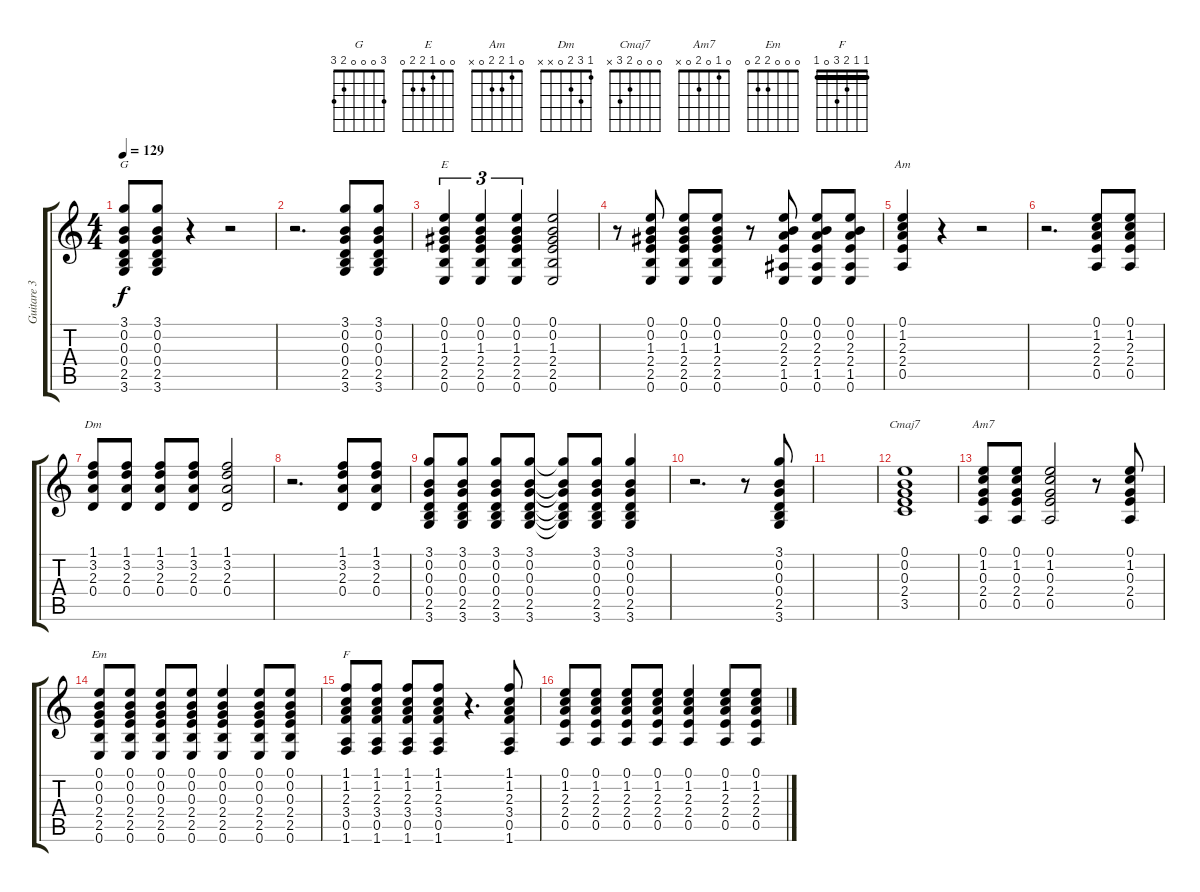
\track ("Guitare 3" "Guitare 3") {instrument acousticguitarnylon}
\staff {score tabs}
\tuning (E4 B3 G3 D3 A2 E2) {hide}
\chord ("G" 3 0 0 0 2 3)
\chord ("E" 0 0 1 2 2 0)
\chord ("Am" 0 1 2 2 0 x)
\chord ("Dm" 1 3 2 0 x x)
\chord ("Cmaj7" 0 0 0 2 3 x)
\chord ("Am7" 0 1 0 2 0 x)
\chord ("Em" 0 0 0 2 2 0)
\chord ("F" 1 1 2 3 0 1) {barre 1}
\ts (4 4)
\tempo 129
\clef g2
\ks c
(3.1 0.2 0.3 0.4 2.5 3.6).8{ch "G" dy f} (3.1 0.2 0.3 0.4 2.5 3.6).8 r.4 r.2 |
r.2{d} (3.1 0.2 0.3 0.4 2.5 3.6).8 (3.1 0.2 0.3 0.4 2.5 3.6).8 |
(0.1 0.2 1.3 2.4 2.5 0.6).4{tu (3 2) ch "E"} (0.1 0.2 1.3 2.4 2.5 0.6).4{tu (3 2)} (0.1 0.2 1.3 2.4 2.5 0.6).4{tu (3 2)} (0.1 0.2 1.3 2.4 2.5 0.6).2 |
r.8 (0.1 0.2 1.3 2.4 2.5 0.6).8 (0.1 0.2 1.3 2.4 2.5 0.6).8 (0.1 0.2 1.3 2.4 2.5 0.6).8 r.8 (0.1 0.2 2.3 2.4 1.5 0.6).8 (0.1 0.2 2.3 2.4 1.5 0.6).8 (0.1 0.2 2.3 2.4 1.5 0.6).8 |
(0.1 1.2 2.3 2.4 0.5).4{ch "Am"} r.4 r.2 |
r.2{d} (0.1 1.2 2.3 2.4 0.5).8 (0.1 1.2 2.3 2.4 0.5).8 |
(1.1 3.2 2.3 0.4).8{ch "Dm"} (1.1 3.2 2.3 0.4).8 (1.1 3.2 2.3 0.4).8 (1.1 3.2 2.3 0.4).8 (1.1 3.2 2.3 0.4).2 |
r.2{d} (1.1 3.2 2.3 0.4).8 (1.1 3.2 2.3 0.4).8 |
(3.1 0.2 0.3 0.4 2.5 3.6).8 (3.1 0.2 0.3 0.4 2.5 3.6).8 (3.1 0.2 0.3 0.4 2.5 3.6).8 (3.1 0.2 0.3 0.4 2.5 3.6).8 (3.1{t} 0.2{t} 0.3{t} 0.4{t} 2.5{t} 3.6{t}).8 (3.1 0.2 0.3 0.4 2.5 3.6).8 (3.1 0.2 0.3 0.4 2.5 3.6).4 |
r.2{d} r.8 (3.1 0.2 0.3 0.4 2.5 3.6).8 |
|
(0.1 0.2 0.3 2.4 3.5).1{ch "Cmaj7"} |
(0.1 1.2 0.3 2.4 0.5).8{ch "Am7"} (0.1 1.2 0.3 2.4 0.5).8 (0.1 1.2 0.3 2.4 0.5).2 r.8 (0.1 1.2 0.3 2.4 0.5).8 |
(0.1 0.2 0.3 2.4 2.5 0.6).8{ch "Em"} (0.1 0.2 0.3 2.4 2.5 0.6).8 (0.1 0.2 0.3 2.4 2.5 0.6).8 (0.1 0.2 0.3 2.4 2.5 0.6).8 (0.1 0.2 0.3 2.4 2.5 0.6).4 (0.1 0.2 0.3 2.4 2.5 0.6).8 (0.1 0.2 0.3 2.4 2.5 0.6).8 |
(1.1 1.2 2.3 3.4 0.5 1.6).8{ch "F"} (1.1 1.2 2.3 3.4 0.5 1.6).8 (1.1 1.2 2.3 3.4 0.5 1.6).8 (1.1 1.2 2.3 3.4 0.5 1.6).8 r.4{d} (1.1 1.2 2.3 3.4 0.5 1.6).8 |
(0.1 1.2 2.3 2.4 0.5).8 (0.1 1.2 2.3 2.4 0.5).8 (0.1 1.2 2.3 2.4 0.5).8 (0.1 1.2 2.3 2.4 0.5).8 (0.1 1.2 2.3 2.4 0.5).4 (0.1 1.2 2.3 2.4 0.5).8 (0.1 1.2 2.3 2.4 0.5).8
